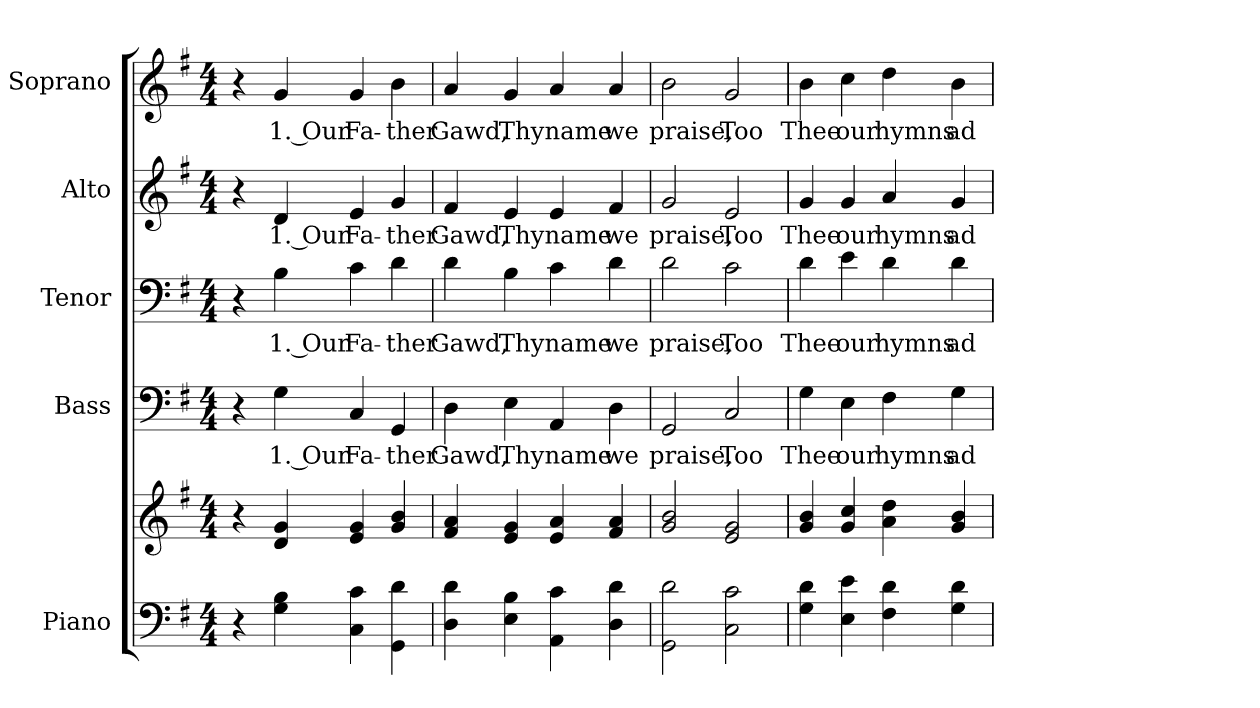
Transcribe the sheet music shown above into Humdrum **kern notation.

**kern	**kern	**kern	**text	**kern	**text	**kern	**text	**kern	**text
*part5	*part5	*part4	*part4	*part3	*part3	*part2	*part2	*part1	*part1
*staff6	*staff5	*staff4	*staff4	*staff3	*staff3	*staff2	*staff2	*staff1	*staff1
*I"Piano	*	*I"Bass	*	*I"Tenor	*	*I"Alto	*	*I"Soprano	*
*I'Pno.	*	*I'B.	*	*I'T.	*	*I'A.	*	*I'S.	*
!!LO:PB:g=z
*clefF4	*clefG2	*clefF4	*	*clefF4	*	*clefG2	*	*clefG2	*
*k[f#]	*k[f#]	*k[f#]	*	*k[f#]	*	*k[f#]	*	*k[f#]	*
*G:	*G:	*G:	*	*G:	*	*G:	*	*G:	*
*M4/4	*M4/4	*M4/4	*	*M4/4	*	*M4/4	*	*M4/4	*
*MM140	*MM140	*MM140	*	*MM140	*	*MM140	*	*MM140	*
=1	=1	=1	=1	=1	=1	=1	=1	=1	=1
4r	4r	4r	.	4r	.	4r	.	4r	.
!	!	!	!LO:LY:b:color=#000000	!	!	!	!	!	!
!	!	!	!	!	!LO:LY:b:color=#000000	!	!	!	!
!	!	!	!	!	!	!	!LO:LY:b:color=#000000	!	!
!	!	!	!	!	!	!	!	!	!LO:LY:b:color=#000000
4Gi\ 4Bi	4di/ 4gi	4Gi\	1. Our	4Bi\	1. Our	4di/	1. Our	4gi/	1. Our
!	!	!	!LO:LY:b:color=#000000	!	!	!	!	!	!
!	!	!	!	!	!LO:LY:b:color=#000000	!	!	!	!
!	!	!	!	!	!	!	!LO:LY:b:color=#000000	!	!
!	!	!	!	!	!	!	!	!	!LO:LY:b:color=#000000
4Ci\ 4ci	4ei/ 4gi	4Ci/	Fa-	4ci\	Fa-	4ei/	Fa-	4gi/	Fa-
!	!	!	!LO:LY:b:color=#000000	!	!	!	!	!	!
!	!	!	!	!	!LO:LY:b:color=#000000	!	!	!	!
!	!	!	!	!	!	!	!LO:LY:b:color=#000000	!	!
!	!	!	!	!	!	!	!	!	!LO:LY:b:color=#000000
4GGi\ 4di	4gi/ 4bi	4GGi/	-ther	4di\	-ther	4gi/	-ther	4bi\	-ther
=2	=2	=2	=2	=2	=2	=2	=2	=2	=2
!	!	!	!LO:LY:b:color=#000000	!	!	!	!	!	!
!	!	!	!	!	!LO:LY:b:color=#000000	!	!	!	!
!	!	!	!	!	!	!	!LO:LY:b:color=#000000	!	!
!	!	!	!	!	!	!	!	!	!LO:LY:b:color=#000000
4Di\ 4di	4f#i/ 4ai	4Di\	Gawd,	4di\	Gawd,	4f#i/	Gawd,	4ai/	Gawd,
!	!	!	!LO:LY:b:color=#000000	!	!	!	!	!	!
!	!	!	!	!	!LO:LY:b:color=#000000	!	!	!	!
!	!	!	!	!	!	!	!LO:LY:b:color=#000000	!	!
!	!	!	!	!	!	!	!	!	!LO:LY:b:color=#000000
4Ei\ 4Bi	4ei/ 4gi	4Ei\	Thy	4Bi\	Thy	4ei/	Thy	4gi/	Thy
!	!	!	!LO:LY:b:color=#000000	!	!	!	!	!	!
!	!	!	!	!	!LO:LY:b:color=#000000	!	!	!	!
!	!	!	!	!	!	!	!LO:LY:b:color=#000000	!	!
!	!	!	!	!	!	!	!	!	!LO:LY:b:color=#000000
4AAi\ 4ci	4ei/ 4ai	4AAi/	name	4ci\	name	4ei/	name	4ai/	name
!	!	!	!LO:LY:b:color=#000000	!	!	!	!	!	!
!	!	!	!	!	!LO:LY:b:color=#000000	!	!	!	!
!	!	!	!	!	!	!	!LO:LY:b:color=#000000	!	!
!	!	!	!	!	!	!	!	!	!LO:LY:b:color=#000000
4Di\ 4di	4f#i/ 4ai	4Di\	we	4di\	we	4f#i/	we	4ai/	we
=3	=3	=3	=3	=3	=3	=3	=3	=3	=3
!	!	!	!LO:LY:b:color=#000000	!	!	!	!	!	!
!	!	!	!	!	!LO:LY:b:color=#000000	!	!	!	!
!	!	!	!	!	!	!	!LO:LY:b:color=#000000	!	!
!	!	!	!	!	!	!	!	!	!LO:LY:b:color=#000000
2GGi\ 2di	2gi/ 2bi	2GGi/	praise,	2di\	praise,	2gi/	praise,	2bi\	praise,
!	!	!	!LO:LY:b:color=#000000	!	!	!	!	!	!
!	!	!	!	!	!LO:LY:b:color=#000000	!	!	!	!
!	!	!	!	!	!	!	!LO:LY:b:color=#000000	!	!
!	!	!	!	!	!	!	!	!	!LO:LY:b:color=#000000
2Ci\ 2ci	2ei/ 2gi	2Ci/	Too	2ci\	Too	2ei/	Too	2gi/	Too
!!LO:PB:g=z
=4	=4	=4	=4	=4	=4	=4	=4	=4	=4
!	!	!	!LO:LY:b:color=#000000	!	!	!	!	!	!
!	!	!	!	!	!LO:LY:b:color=#000000	!	!	!	!
!	!	!	!	!	!	!	!LO:LY:b:color=#000000	!	!
!	!	!	!	!	!	!	!	!	!LO:LY:b:color=#000000
4Gi\ 4di	4gi/ 4bi	4Gi\	Thee	4di\	Thee	4gi/	Thee	4bi\	Thee
!	!	!	!LO:LY:b:color=#000000	!	!	!	!	!	!
!	!	!	!	!	!LO:LY:b:color=#000000	!	!	!	!
!	!	!	!	!	!	!	!LO:LY:b:color=#000000	!	!
!	!	!	!	!	!	!	!	!	!LO:LY:b:color=#000000
4Ei\ 4ei	4gi/ 4cci	4Ei\	our	4ei\	our	4gi/	our	4cci\	our
!	!	!	!LO:LY:b:color=#000000	!	!	!	!	!	!
!	!	!	!	!	!LO:LY:b:color=#000000	!	!	!	!
!	!	!	!	!	!	!	!LO:LY:b:color=#000000	!	!
!	!	!	!	!	!	!	!	!	!LO:LY:b:color=#000000
4F#i\ 4di	4ai\ 4ddi	4F#i\	hymns	4di\	hymns	4ai/	hymns	4ddi\	hymns
!	!	!	!LO:LY:b:color=#000000	!	!	!	!	!	!
!	!	!	!	!	!LO:LY:b:color=#000000	!	!	!	!
!	!	!	!	!	!	!	!LO:LY:b:color=#000000	!	!
!	!	!	!	!	!	!	!	!	!LO:LY:b:color=#000000
4Gi\ 4di	4gi/ 4bi	4Gi\	ad-	4di\	ad-	4gi/	ad-	4bi\	ad-
=	=	=	=	=	=	=	=	=	=
*-	*-	*-	*-	*-	*-	*-	*-	*-	*-
